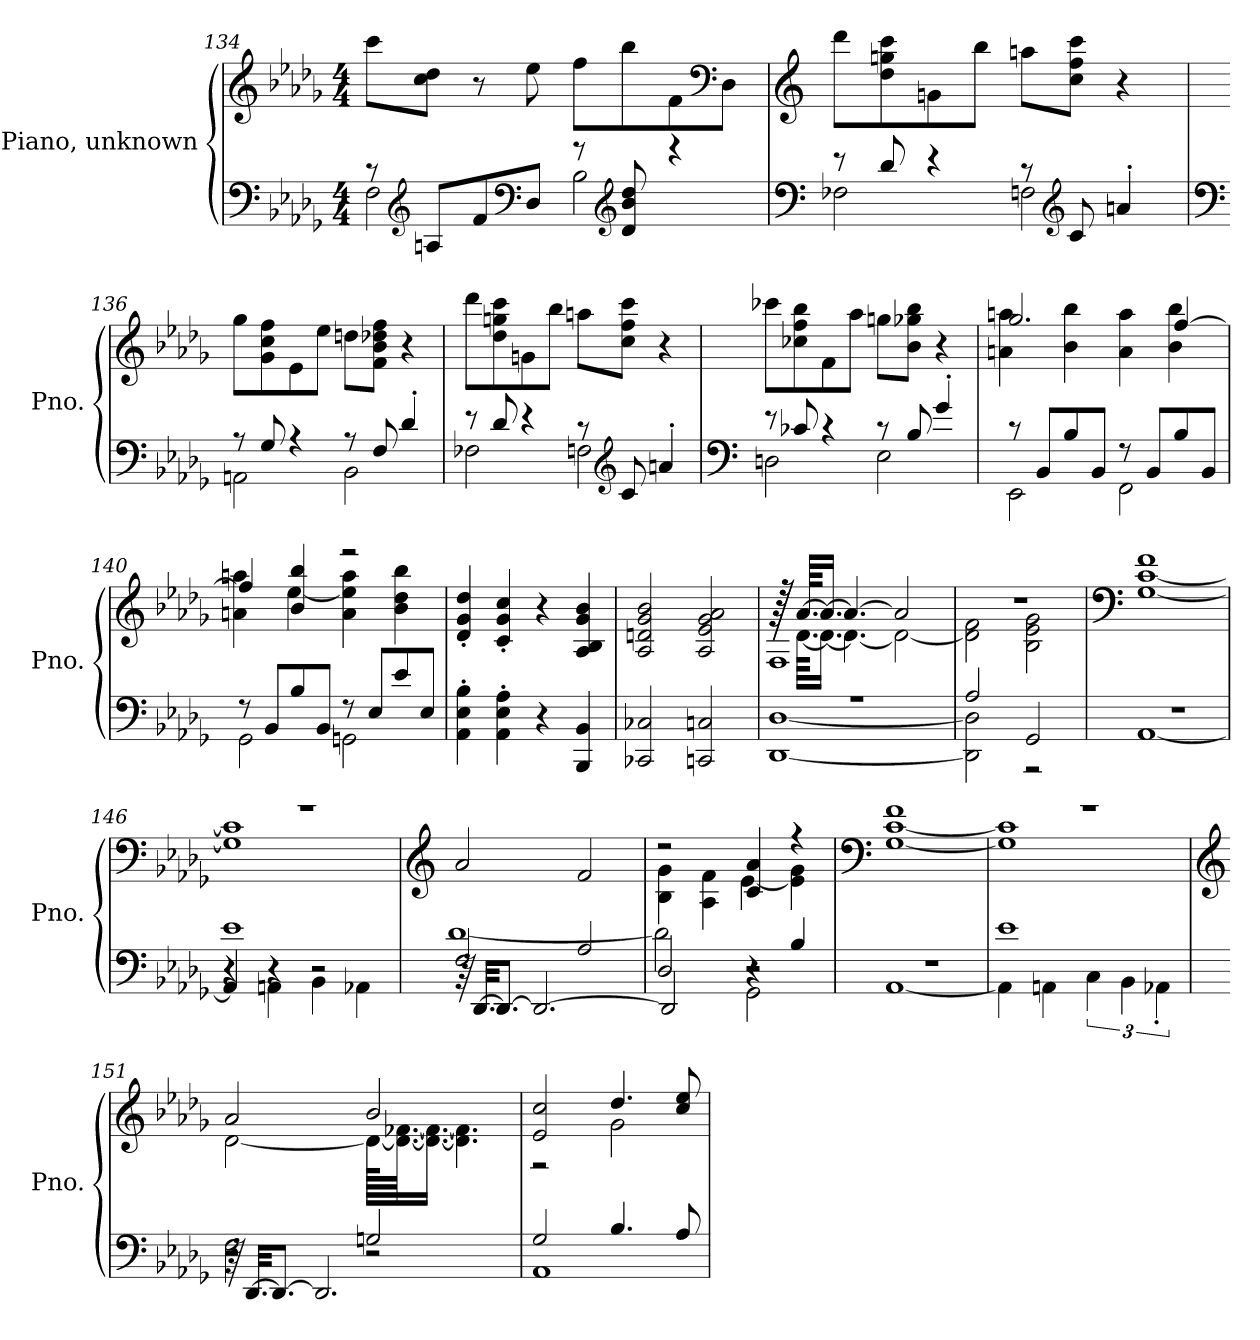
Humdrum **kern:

**kern	**kern
*part1	*part1
*staff2	*staff1
*I"Piano, unknown	*
*I'Pno.	*
*clefF4	*clefG2
*k[b-e-a-d-g-]	*k[b-e-a-d-g-]
*M4/4	*M4/4
=134	=134
*^	*
8r	2F\	8ccc\L
*clefG2	*	*
8An/L	.	8cc\ 8dd-\J
8f/	.	8r
*clefF4	*	*
8D-/J	.	8ee-\
8r	2B-\	8ff\L
*clefG2	*	*
8d-/ 8b-/ 8dd-/	.	8bb-\
4r	.	8f\
*	*	*clefF4
.	.	8D-\J
!!LO:LB:g=z
=135	=135	=135
*clefF4	*	*clefG2
8r	2F-X\	8ddd-\L
8d-/	.	8dd-\ 8ggn\ 8ccc\
4r	.	8gn\
.	.	8bb-\J
8r	2Fn\	8aan\L
*clefG2	*	*
8c/	.	8cc\ 8ff\ 8ccc\J
4an'/	.	4r
=136	=136	=136
*clefF4	*	*
8r	2AAn\	8gg-\L
8G-/	.	8g-\ 8cc\ 8ff\
4r	.	8e-\
.	.	8ee-\J
8r	2BB-\	8ddn\L
8F/	.	8f\ 8b-\ 8dd-X\ 8ff\J
4d-'/	.	4r
=137	=137	=137
8r	2F-X\	8ddd-\L
8d-/	.	8dd-\ 8ggn\ 8ccc\
4r	.	8gn\
.	.	8bb-\J
8r	2Fn\	8aan\L
*clefG2	*	*
8c/	.	8cc\ 8ff\ 8ccc\J
4an'/	.	4r
!!LO:LB:g=z
=138	=138	=138
*clefF4	*	*
8r	2Dn\	8ccc-X\L
8c-X/	.	8cc-X\ 8ff\ 8bb-\
4r	.	8f\
.	.	8aa-\J
8r	2E-\	8ggn\L
8B-/	.	8b-\ 8gg-X\ 8bb-\J
4g-'/	.	4r
=139	=139	=139
*	*	*^
8r	2EE-\	2.gg-/	4an\ 4aan\
8BB-/L	.	.	.
8B-/	.	.	4b-\ 4bb-\
8BB-/J	.	.	.
8r	2FF\	.	4a\ 4aa\
8BB-/L	.	.	.
8B-/	.	[4ff/	4b-\ 4bb-\
8BB-/J	.	.	.
=140	=140	=140	=140
8r	2GG-\	4ff/]	4an\ 4aan\
8BB-/L	.	.	.
8B-/	.	4b-/ 4bb-/	[4ee-\
8BB-/J	.	.	.
8r	2GGn\	2r	4a\ 4ee-\] 4aa\
8E-/L	.	.	.
8e-/	.	.	4b-\ 4dd-\ 4bb-\
8E-/J	.	.	.
*v	*v	*	*
*	*v	*v
=141	=141
4AA-\' 4E-\' 4B-\'	4d-/' 4g-/' 4dd-/'
4AA-\' 4E-\' 4A-\'	4c/' 4g-/' 4cc/'
4r	4r
4BBB-/ 4BB-/	4A-/ 4B-/ 4g-/ 4b-/
=142	=142
2CC-X/ 2C-X/	2A-/ 2dn/ 2g-/ 2b-/
2CCn/ 2Cn/	2A-/ 2e-/ 2g-/ 2a-/
!!LO:LB:g=z
=143	=143
*^	*^
*	*	*	*^
1r	[1DD- [1D-	128r	128r	1F
.	.	[64.a-/KKLL	[64.d-\KKLL	.
.	.	16.a-/JJ_	16.d-\JJ_	.
.	.	4.a-/_	4.d-\_	.
.	.	2a-/]	2d-\_	.
*	*	*	*v	*v
=144	=144	=144	=144
2A-/	2DD-\] 2D-\]	1r	2d-\] 2f\
2GG-/	2r	.	2B-\ 2e-\ 2g-\
=145	=145	=145	=145
*	*	*clefF4	*
1r	[1AA-	1f	[1G- [1c
=146	=146	=146	=146
*	*^	*	*
1e-	4r	4AA-/]	1r	1G-] 1c]
.	4AAn\	4r	.	.
.	4BB-\	2r	.	.
.	4AA-X\	.	.	.
*	*	*	*v	*v
=147	=147	=147	=147
*	*	*	*clefG2
2F/	[1d-	64r	2a-/
.	.	[32.DD-/KKL	.
.	.	8.DD-/J_	.
.	.	2.DD-/_	.
2A-/	.	.	2f/
=148	=148	=148	=148
*	*	*	*^
2D-/	2d-\]	2DD-/]	2r	4B-\ 4g-\
.	.	.	.	4A-\ 4f\
4r	2GG-\	2r	4c/ 4a-/	[4e-\
4B-/	.	.	4r	4e-\] 4g-\
*v	*v	*v	*	*
!!LO:PB:g=z	!!
=149	=149	=149
*	*clefF4	*
*^	*	*
1r	[1AA-	1f	[1G- [1c
=150	=150	=150	=150
1e-	4AA-\]	1r	1G-] 1c]
.	4AAn\	.	.
.	6C\	.	.
.	6BB-\	.	.
.	6AA-X'\	.	.
*v	*v	*	*
=151	=151	=151
*	*clefG2	*
*^	*	*
*	*^	*	*
2r	2F\	64r	2a-/	[2d-\
.	.	[32.DD-/KKL	.	.
.	.	8.DD-/J_	.	.
.	.	2.DD-/]	.	.
2Gn/	2r	.	2b-/	128d-\KLLLL_
.	.	.	.	64.d-\_ [64.f-X\JJ
.	.	.	.	16.d-\_ 16.f-\_JJ
.	.	.	.	4.d-\] 4.f-\]
*	*v	*v	*	*
=152	=152	=152	=152
2G-/	1AA-	2e-/ 2cc/	2r
4.B-/	.	4.dd-/	2g-\
8A-/	.	8cc/ 8ee-/	.
*v	*v	*	*
*	*v	*v
=	=
*-	*-
